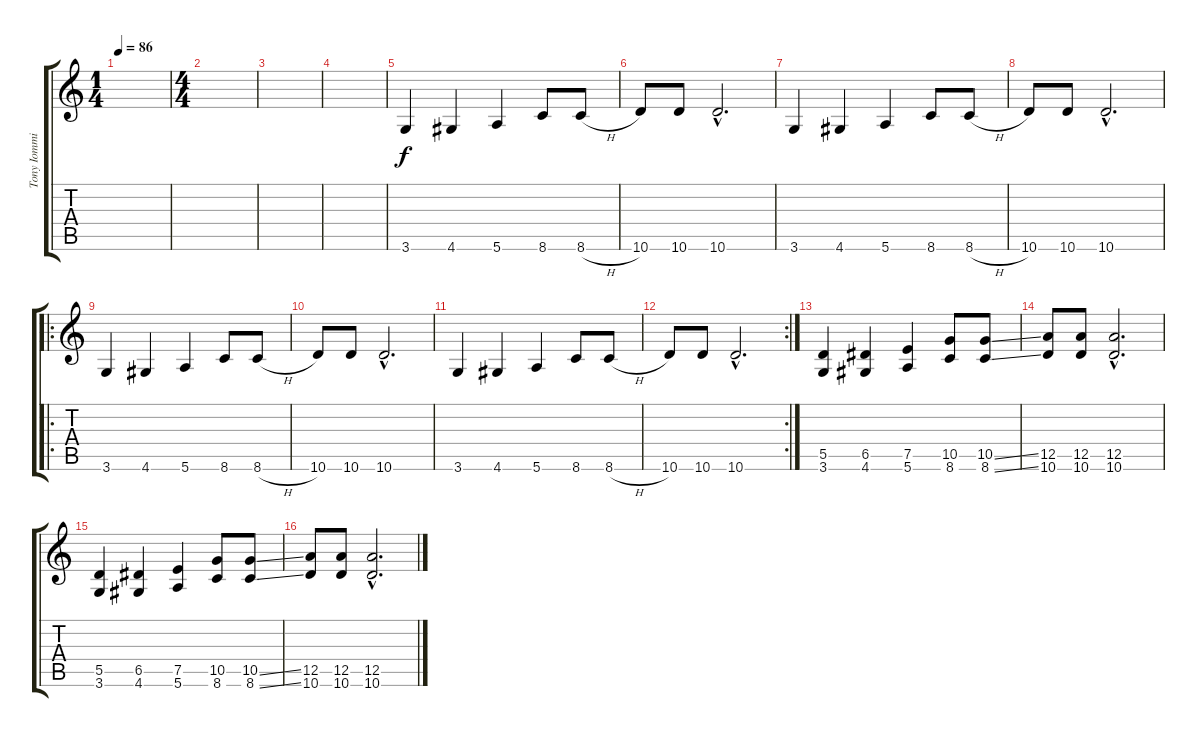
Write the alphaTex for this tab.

\track ("Tony Iommi" "Tony Iommi") {instrument electricguitarclean}
\staff {score tabs}
\tuning (E4 B3 G3 D3 A2 E2) {hide}
\ts (1 4)
\tempo 86
\clef g2
\ks c
|
\ts (4 4)
|
|
|
3.6.4 4.6.4 5.6.4 8.6.8 8.6{h}.8 |
10.6.8 10.6.8 10.6{hac}.2{d} |
3.6.4 4.6.4 5.6.4 8.6.8 8.6{h}.8 |
10.6.8 10.6.8 10.6{hac}.2{d} |
\ro
3.6.4 4.6.4 5.6.4 8.6.8 8.6{h}.8 |
10.6.8 10.6.8 10.6{hac}.2{d} |
3.6.4 4.6.4 5.6.4 8.6.8 8.6{h}.8 |
\rc 2
10.6.8 10.6.8 10.6{hac}.2{d} |
(5.5 3.6).4{volume 16 instrument distortionguitar} (6.5 4.6).4 (7.5 5.6).4 (10.5 8.6).8 (10.5{ss} 8.6{ss}).8 |
(12.5 10.6).8 (12.5 10.6).8 (12.5{hac} 10.6{hac}).2{d} |
(5.5 3.6).4 (6.5 4.6).4 (7.5 5.6).4 (10.5 8.6).8 (10.5{ss} 8.6{ss}).8 |
(12.5 10.6).8 (12.5 10.6).8 (12.5{hac} 10.6{hac}).2{d}
